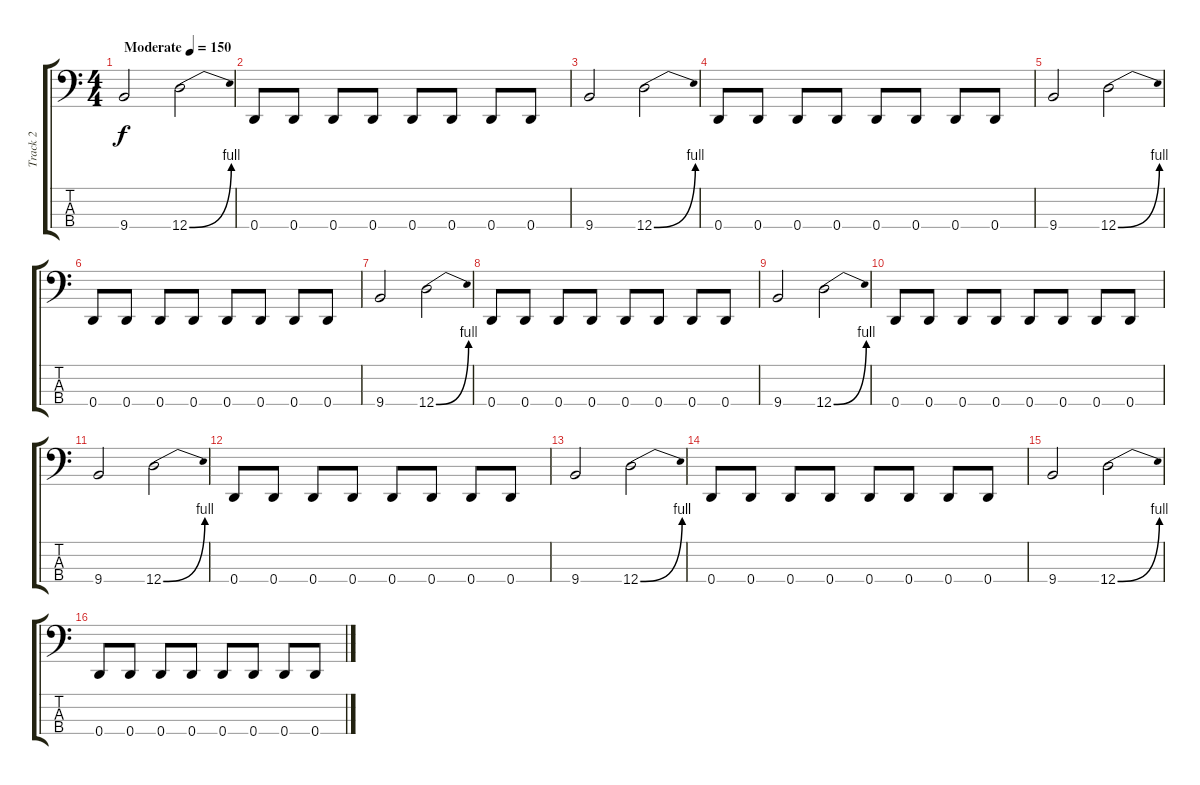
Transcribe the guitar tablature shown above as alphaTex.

\track ("Track 2" "Track 2") {instrument electricbasspick}
\staff {score tabs}
\tuning (G2 D2 A1 D1) {hide}
\ts (4 4)
\tempo (150 "Moderate")
\clef f4
\ks c
9.4.2{dy f instrument electricbasspick} 12.4{be (bend 0 0 60 4)}.2 |
0.4.8 0.4.8 0.4.8 0.4.8 0.4.8 0.4.8 0.4.8 0.4.8 |
9.4.2 12.4{be (bend 0 0 60 4)}.2 |
0.4.8 0.4.8 0.4.8 0.4.8 0.4.8 0.4.8 0.4.8 0.4.8 |
9.4.2 12.4{be (bend 0 0 60 4)}.2 |
0.4.8 0.4.8 0.4.8 0.4.8 0.4.8 0.4.8 0.4.8 0.4.8 |
9.4.2 12.4{be (bend 0 0 60 4)}.2 |
0.4.8 0.4.8 0.4.8 0.4.8 0.4.8 0.4.8 0.4.8 0.4.8 |
9.4.2 12.4{be (bend 0 0 60 4)}.2 |
0.4.8 0.4.8 0.4.8 0.4.8 0.4.8 0.4.8 0.4.8 0.4.8 |
9.4.2 12.4{be (bend 0 0 60 4)}.2 |
0.4.8 0.4.8 0.4.8 0.4.8 0.4.8 0.4.8 0.4.8 0.4.8 |
9.4.2 12.4{be (bend 0 0 60 4)}.2 |
0.4.8 0.4.8 0.4.8 0.4.8 0.4.8 0.4.8 0.4.8 0.4.8 |
9.4.2 12.4{be (bend 0 0 60 4)}.2 |
0.4.8 0.4.8 0.4.8 0.4.8 0.4.8 0.4.8 0.4.8 0.4.8
